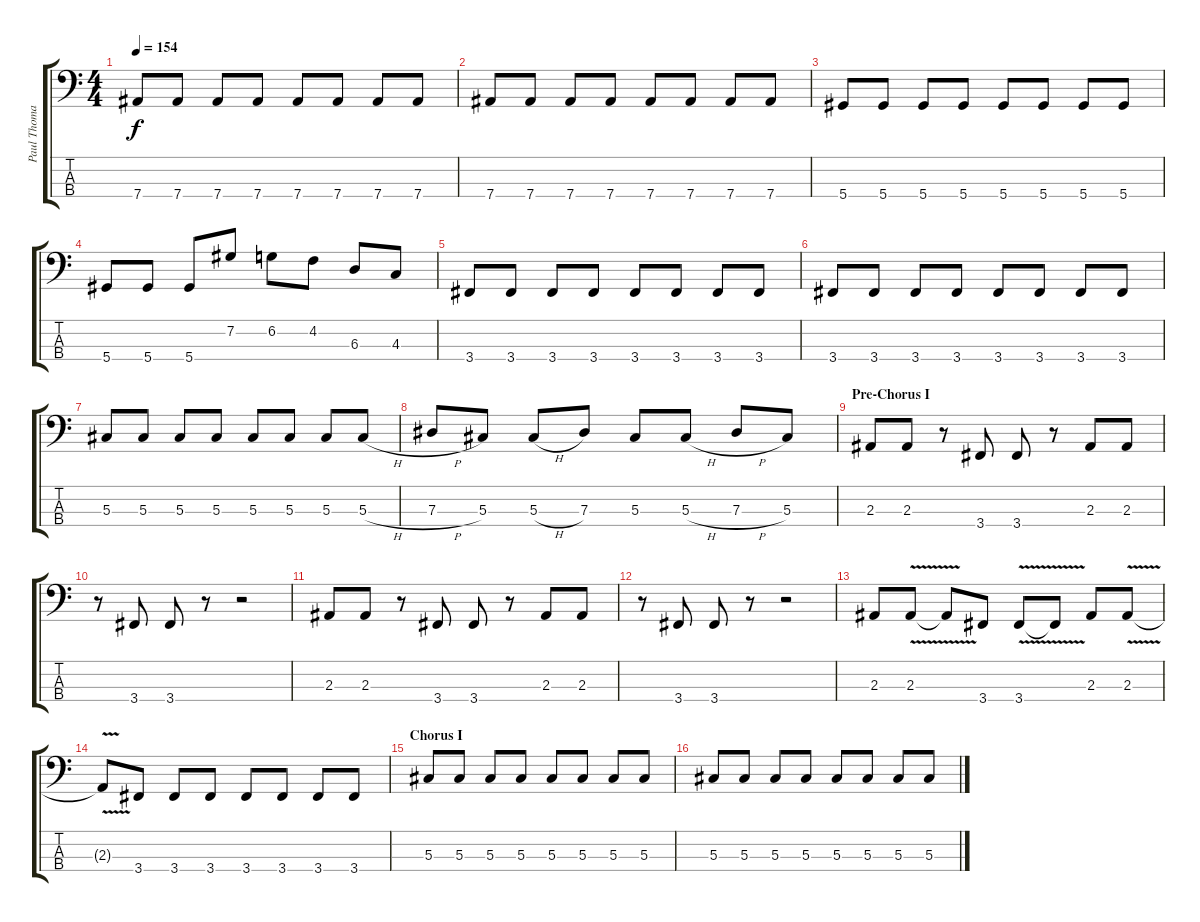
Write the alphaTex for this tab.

\track ("Paul Thomas - Bass" "Paul Thoma") {instrument electricbassfinger}
\staff {score tabs}
\tuning (Gb2 Db2 Ab1 Eb1) {hide}
\ts (4 4)
\tempo 154
\clef f4
\ks c
7.4.8{dy f} 7.4.8 7.4.8 7.4.8 7.4.8 7.4.8 7.4.8 7.4.8 |
7.4.8 7.4.8 7.4.8 7.4.8 7.4.8 7.4.8 7.4.8 7.4.8 |
5.4.8 5.4.8 5.4.8 5.4.8 5.4.8 5.4.8 5.4.8 5.4.8 |
5.4.8 5.4.8 5.4.8 7.2.8 6.2.8 4.2.8 6.3.8 4.3.8 |
3.4.8 3.4.8 3.4.8 3.4.8 3.4.8 3.4.8 3.4.8 3.4.8 |
3.4.8 3.4.8 3.4.8 3.4.8 3.4.8 3.4.8 3.4.8 3.4.8 |
5.3.8 5.3.8 5.3.8 5.3.8 5.3.8 5.3.8 5.3.8 5.3{h}.8 |
7.3{h}.8 5.3.8 5.3{h}.8 7.3.8 5.3.8 5.3{h}.8 7.3{h}.8 5.3.8 |
\section ("" "Pre-Chorus I")
2.3.8 2.3.8 r.8 3.4.8 3.4.8 r.8 2.3.8 2.3.8 |
r.8 3.4.8 3.4.8 r.8 r.2 |
2.3.8 2.3.8 r.8 3.4.8 3.4.8 r.8 2.3.8 2.3.8 |
r.8 3.4.8 3.4.8 r.8 r.2 |
2.3.8 2.3{v}.8 2.3{t}.8 3.4.8 3.4{v}.8 3.4{t}.8 2.3.8 2.3{v}.8 |
2.3{t}.8 3.4.8 3.4.8 3.4.8 3.4.8 3.4.8 3.4.8 3.4.8 |
\section ("" "Chorus I")
5.3.8 5.3.8 5.3.8 5.3.8 5.3.8 5.3.8 5.3.8 5.3.8 |
5.3.8 5.3.8 5.3.8 5.3.8 5.3.8 5.3.8 5.3.8 5.3.8
